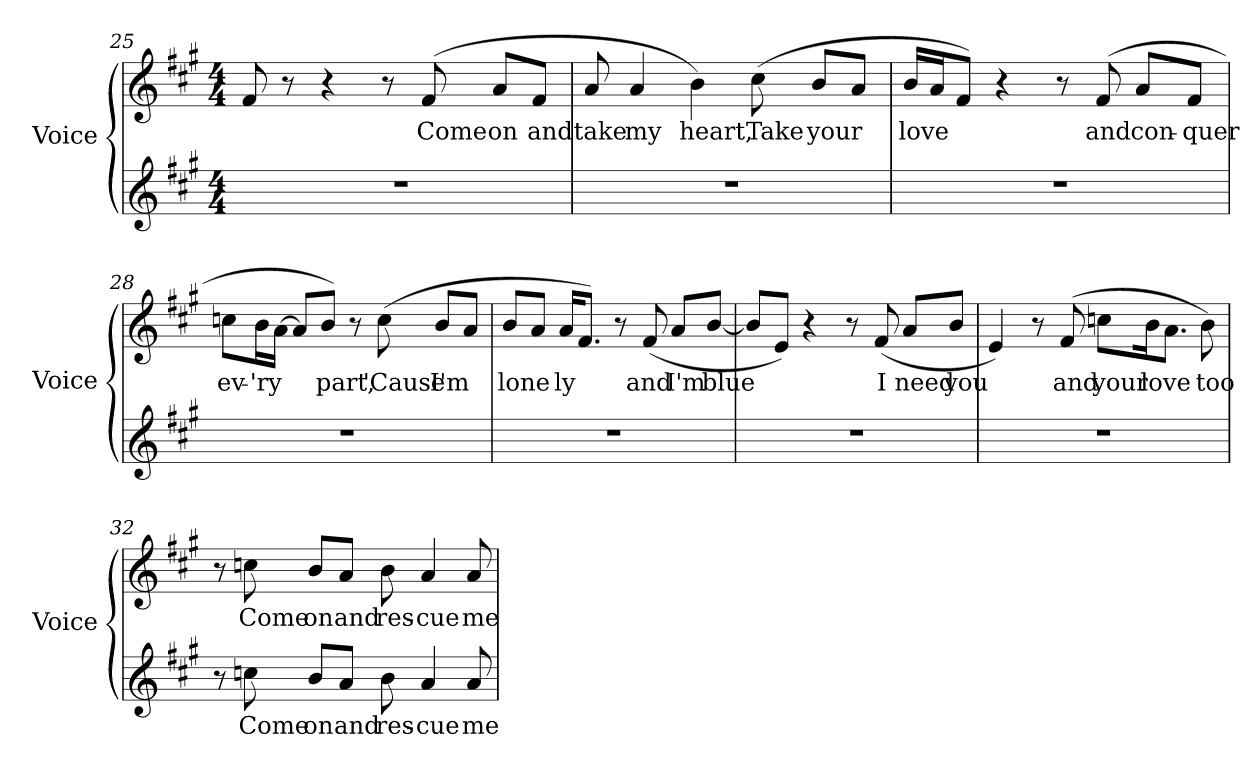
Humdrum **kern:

**kern	**text	**kern	**text
*part2	*part2	*part1	*part1
*staff2	*staff2	*staff1	*staff1
*I"Voice	*	*I"Voice	*
*I'Voice	*	*I'Voice	*
*clefG2	*	*clefG2	*
*k[f#c#g#]	*	*k[f#c#g#]	*
*A:	*	*A:	*
*M4/4	*	*M4/4	*
=25	=25	=25	=25
1r	.	8f#i/	.
.	.	8r	.
.	.	4r	.
.	.	8r	.
!	!	!	!LO:LY:b:color=#000000
.	.	(8f#i/	Come
!	!	!	!LO:LY:b:color=#000000
.	.	8ai/L	on
!	!	!	!LO:LY:b:color=#000000
.	.	8f#i/J	and
!!LO:LB:g=z
=26	=26	=26	=26
!	!	!	!LO:LY:b:color=#000000
1r	.	8ai/	take
!	!	!	!LO:LY:b:color=#000000
.	.	4ai/	my
!	!	!	!LO:LY:b:color=#000000
.	.	4bi\)	heart,
!	!	!	!LO:LY:b:color=#000000
.	.	(8cc#i\	Take
!	!	!	!LO:LY:b:color=#000000
.	.	8bi/L	your
.	.	8ai/J	.
=27	=27	=27	=27
!	!	!	!LO:LY:b:color=#000000
1r	.	16bi/LL	love
.	.	16ai/J	.
.	.	8f#i/J)	.
.	.	4r	.
.	.	8r	.
!	!	!	!LO:LY:b:color=#000000
.	.	(8f#i/	and
!	!	!	!LO:LY:b:color=#000000
.	.	8ai/L	con-
!	!	!	!LO:LY:b:color=#000000
.	.	8f#i/J	-quer
=28	=28	=28	=28
!	!	!	!LO:LY:b:color=#000000
1r	.	8ccni\L	ev-
!	!	!	!LO:LY:b:color=#000000
.	.	16bi\L	-'ry
.	.	[16ai\JJ	.
.	.	8ai/L]	.
!	!	!	!LO:LY:b:color=#000000
.	.	8bi/J)	part,
.	.	8r	.
!	!	!	!LO:LY:b:color=#000000
.	.	(8cci\	'Cause
!	!	!	!LO:LY:b:color=#000000
.	.	8bi/L	I'm
.	.	8ai/J	.
!!LO:LB:g=z
=29	=29	=29	=29
!	!	!	!LO:LY:b:color=#000000
1r	.	8bi/L	lone
.	.	8ai/J	.
!	!	!	!LO:LY:b:color=#000000
.	.	16ai/KL	ly
.	.	8.f#i/J)	.
.	.	8r	.
!	!	!	!LO:LY:b:color=#000000
.	.	(8f#i/	and
!	!	!	!LO:LY:b:color=#000000
.	.	8ai/L	I'm
!	!	!	!LO:LY:b:color=#000000
.	.	[8bi/J	blue
=30	=30	=30	=30
1r	.	8bi/L]	.
.	.	8ei/J)	.
.	.	4r	.
.	.	8r	.
!	!	!	!LO:LY:b:color=#000000
.	.	(8f#i/	I
!	!	!	!LO:LY:b:color=#000000
.	.	8ai/L	need
!	!	!	!LO:LY:b:color=#000000
.	.	8bi/J	you
=31	=31	=31	=31
1r	.	4ei/)	.
.	.	8r	.
!	!	!	!LO:LY:b:color=#000000
.	.	(8f#i/	and
!	!	!	!LO:LY:b:color=#000000
.	.	8ccni\L	your
!	!	!	!LO:LY:b:color=#000000
.	.	16bi\k	love
.	.	8.ai\J	.
!	!	!	!LO:LY:b:color=#000000
.	.	8bi\)	too
!!LO:LB:g=z
=32	=32	=32	=32
8r	.	8r	.
!	!LO:LY:b:color=#000000	!	!
!	!	!	!LO:LY:b:color=#000000
8ccni\	Come	8ccni\	Come
!	!LO:LY:b:color=#000000	!	!
!	!	!	!LO:LY:b:color=#000000
8bi/L	on	8bi/L	on
!	!LO:LY:b:color=#000000	!	!
!	!	!	!LO:LY:b:color=#000000
8ai/J	and	8ai/J	and
!	!LO:LY:b:color=#000000	!	!
!	!	!	!LO:LY:b:color=#000000
8bi\	res-	8bi\	res-
!	!LO:LY:b:color=#000000	!	!
!	!	!	!LO:LY:b:color=#000000
4ai/	-cue	4ai/	-cue
!	!LO:LY:b:color=#000000	!	!
!	!	!	!LO:LY:b:color=#000000
8ai/	me	8ai/	me
=	=	=	=
*-	*-	*-	*-
